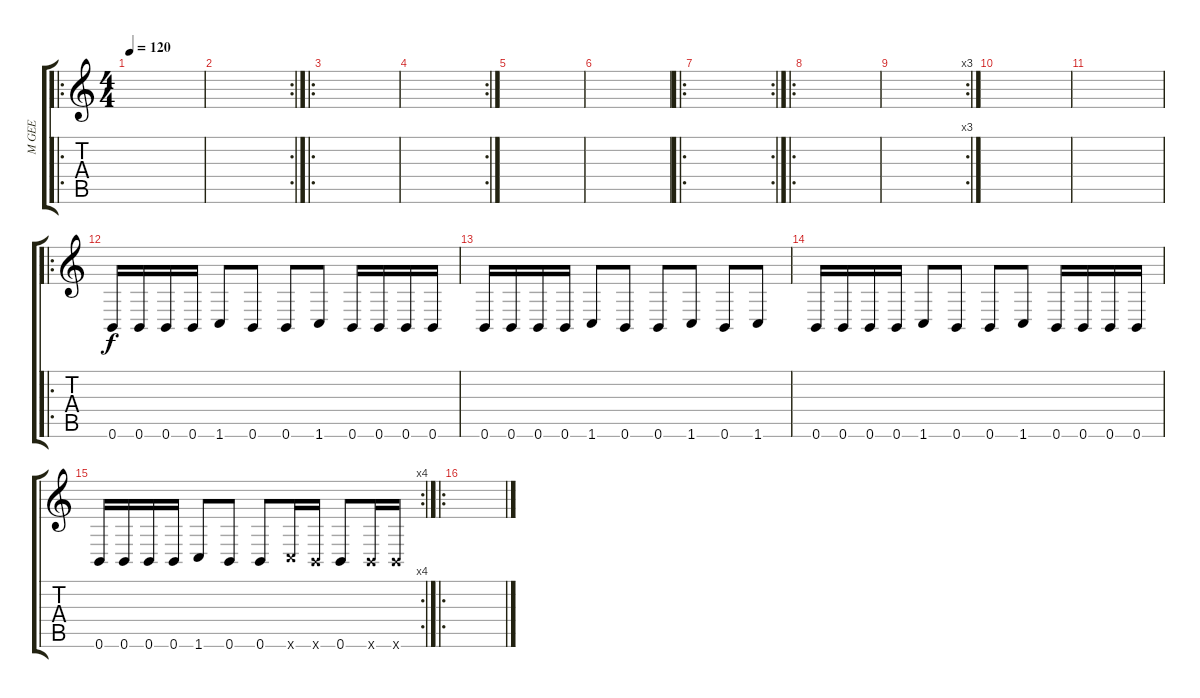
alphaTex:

\track ("M GEE" "M GEE") {instrument distortionguitar}
\staff {score tabs}
\tuning (Db4 Ab3 E3 B2 Gb2 B1) {hide}
\ro
\ts (4 4)
\tempo 120
\clef g2
\ks c
|
\rc 2
|
\ro
|
\rc 2
|
|
|
\ro
\rc 2
|
\ro
|
\rc 3
|
|
|
\ro
0.6.16 0.6.16 0.6.16 0.6.16 1.6.8 0.6.8 0.6.8 1.6.8 0.6.16 0.6.16 0.6.16 0.6.16 |
0.6.16 0.6.16 0.6.16 0.6.16 1.6.8 0.6.8 0.6.8 1.6.8 0.6.8 1.6.8 |
0.6.16 0.6.16 0.6.16 0.6.16 1.6.8 0.6.8 0.6.8 1.6.8 0.6.16 0.6.16 0.6.16 0.6.16 |
\rc 4
0.6.16 0.6.16 0.6.16 0.6.16 1.6.8 0.6.8 0.6.8 1.6{x}.16 0.6{x}.16 0.6.8 0.6{x}.16 0.6{x}.16 |
\ro
